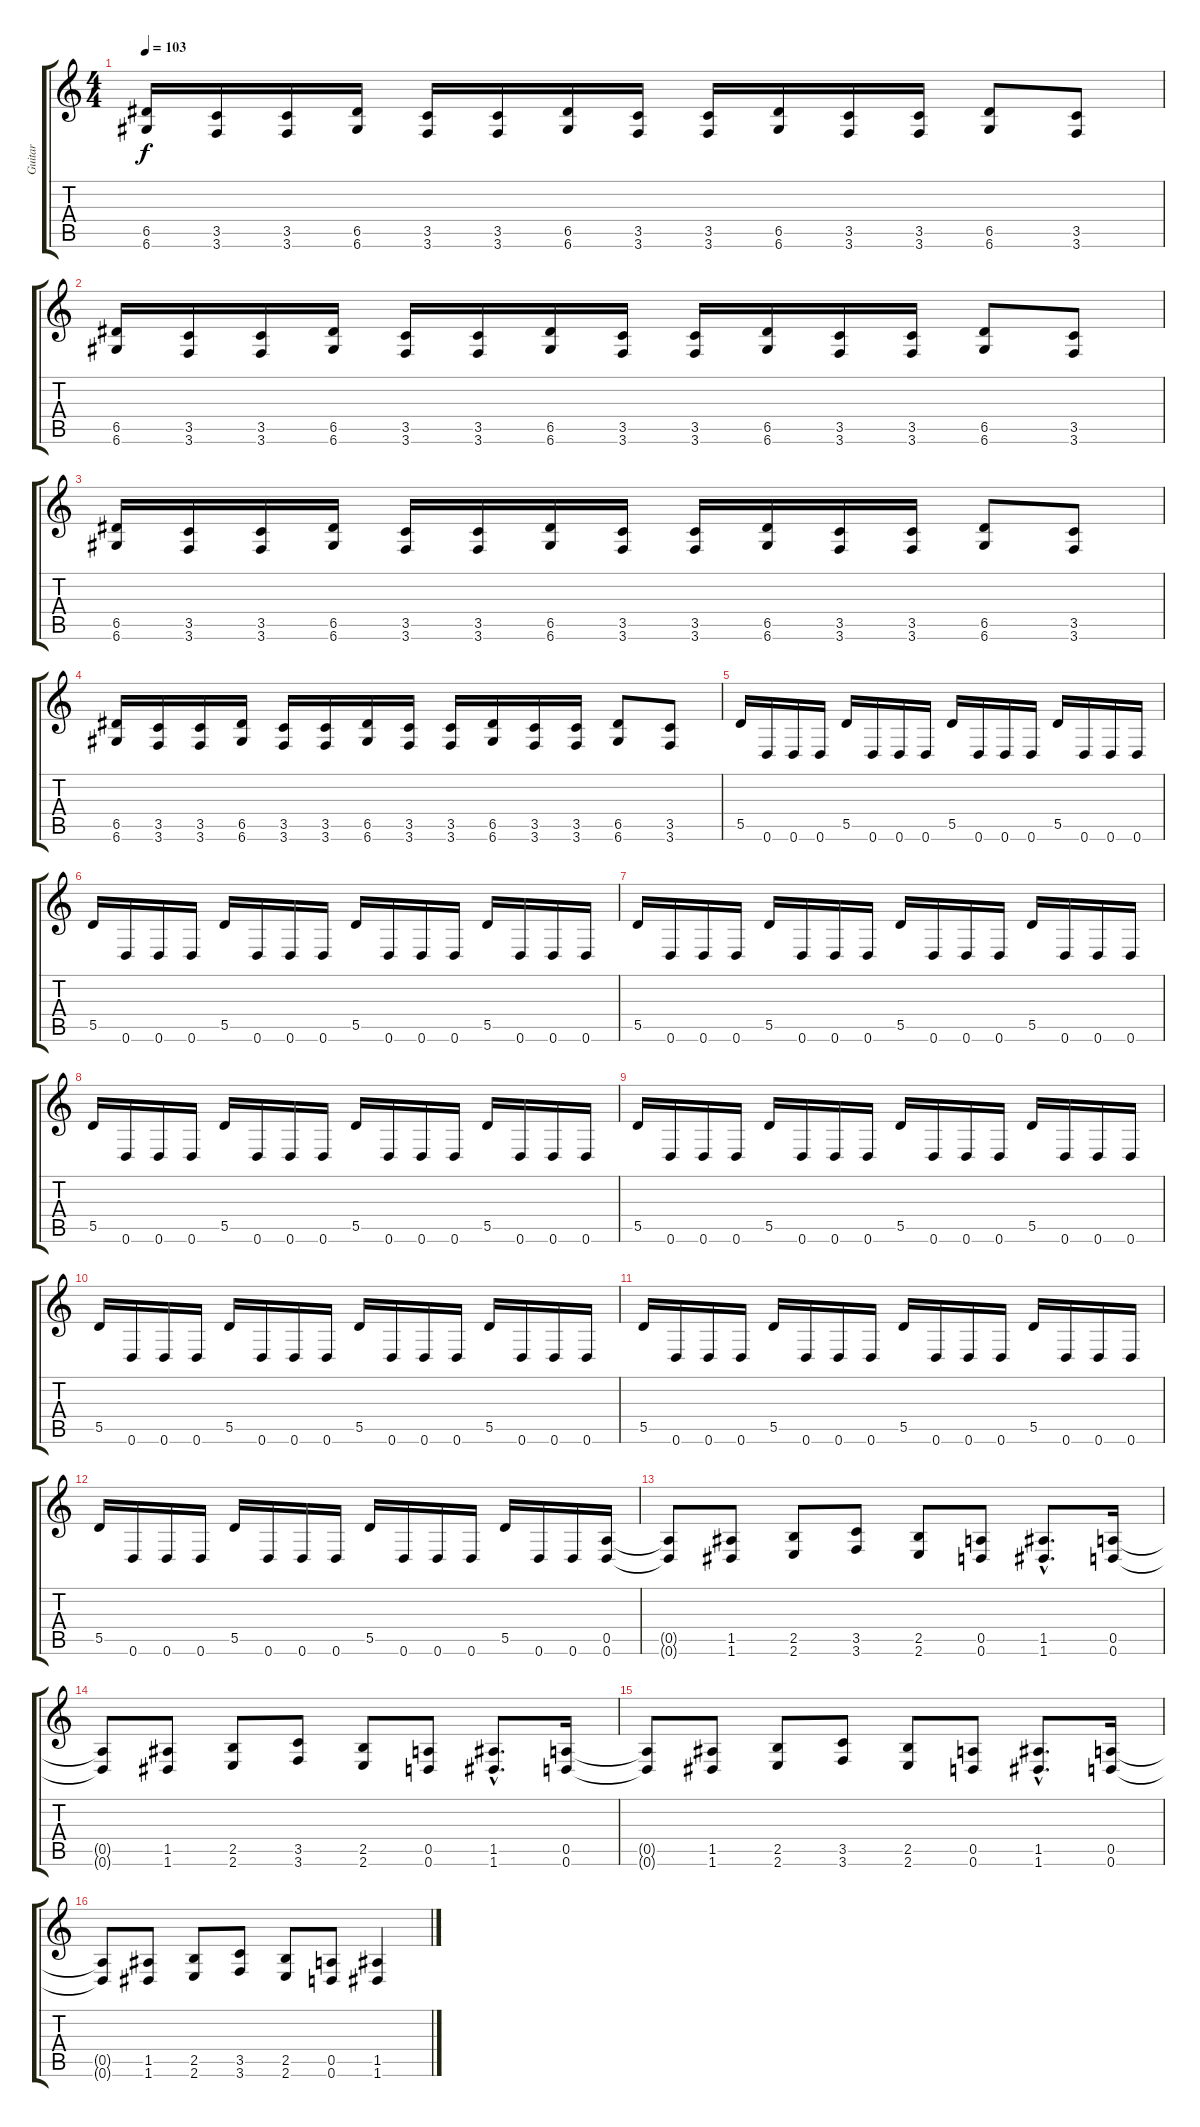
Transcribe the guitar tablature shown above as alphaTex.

\track ("Guitar" "Guitar") {instrument distortionguitar}
\staff {score tabs}
\tuning (E4 B3 G3 D3 A2 D2) {hide}
\ts (4 4)
\tempo 103
\clef g2
\ks c
(6.5 6.6).16{dy f instrument distortionguitar} (3.5 3.6).16 (3.5 3.6).16 (6.5 6.6).16 (3.5 3.6).16 (3.5 3.6).16 (6.5 6.6).16 (3.5 3.6).16 (3.5 3.6).16 (6.5 6.6).16 (3.5 3.6).16 (3.5 3.6).16 (6.5 6.6).8 (3.5 3.6).8 |
(6.5 6.6).16 (3.5 3.6).16 (3.5 3.6).16 (6.5 6.6).16 (3.5 3.6).16 (3.5 3.6).16 (6.5 6.6).16 (3.5 3.6).16 (3.5 3.6).16 (6.5 6.6).16 (3.5 3.6).16 (3.5 3.6).16 (6.5 6.6).8 (3.5 3.6).8 |
(6.5 6.6).16 (3.5 3.6).16 (3.5 3.6).16 (6.5 6.6).16 (3.5 3.6).16 (3.5 3.6).16 (6.5 6.6).16 (3.5 3.6).16 (3.5 3.6).16 (6.5 6.6).16 (3.5 3.6).16 (3.5 3.6).16 (6.5 6.6).8 (3.5 3.6).8 |
(6.5 6.6).16 (3.5 3.6).16 (3.5 3.6).16 (6.5 6.6).16 (3.5 3.6).16 (3.5 3.6).16 (6.5 6.6).16 (3.5 3.6).16 (3.5 3.6).16 (6.5 6.6).16 (3.5 3.6).16 (3.5 3.6).16 (6.5 6.6).8 (3.5 3.6).8 |
5.5.16 0.6.16 0.6.16 0.6.16 5.5.16 0.6.16 0.6.16 0.6.16 5.5.16 0.6.16 0.6.16 0.6.16 5.5.16 0.6.16 0.6.16 0.6.16 |
5.5.16 0.6.16 0.6.16 0.6.16 5.5.16 0.6.16 0.6.16 0.6.16 5.5.16 0.6.16 0.6.16 0.6.16 5.5.16 0.6.16 0.6.16 0.6.16 |
5.5.16 0.6.16 0.6.16 0.6.16 5.5.16 0.6.16 0.6.16 0.6.16 5.5.16 0.6.16 0.6.16 0.6.16 5.5.16 0.6.16 0.6.16 0.6.16 |
5.5.16 0.6.16 0.6.16 0.6.16 5.5.16 0.6.16 0.6.16 0.6.16 5.5.16 0.6.16 0.6.16 0.6.16 5.5.16 0.6.16 0.6.16 0.6.16 |
5.5.16 0.6.16 0.6.16 0.6.16 5.5.16 0.6.16 0.6.16 0.6.16 5.5.16 0.6.16 0.6.16 0.6.16 5.5.16 0.6.16 0.6.16 0.6.16 |
5.5.16 0.6.16 0.6.16 0.6.16 5.5.16 0.6.16 0.6.16 0.6.16 5.5.16 0.6.16 0.6.16 0.6.16 5.5.16 0.6.16 0.6.16 0.6.16 |
5.5.16 0.6.16 0.6.16 0.6.16 5.5.16 0.6.16 0.6.16 0.6.16 5.5.16 0.6.16 0.6.16 0.6.16 5.5.16 0.6.16 0.6.16 0.6.16 |
5.5.16 0.6.16 0.6.16 0.6.16 5.5.16 0.6.16 0.6.16 0.6.16 5.5.16 0.6.16 0.6.16 0.6.16 5.5.16 0.6.16 0.6.16 (0.5 0.6).16 |
(0.5{t} 0.6{t}).8 (1.5 1.6).8 (2.5 2.6).8 (3.5 3.6).8 (2.5 2.6).8 (0.5 0.6).8 (1.5{hac} 1.6{hac}).8{d} (0.5 0.6).16 |
(0.5{t} 0.6{t}).8 (1.5 1.6).8 (2.5 2.6).8 (3.5 3.6).8 (2.5 2.6).8 (0.5 0.6).8 (1.5{hac} 1.6{hac}).8{d} (0.5 0.6).16 |
(0.5{t} 0.6{t}).8 (1.5 1.6).8 (2.5 2.6).8 (3.5 3.6).8 (2.5 2.6).8 (0.5 0.6).8 (1.5{hac} 1.6{hac}).8{d} (0.5 0.6).16 |
(0.5{t} 0.6{t}).8 (1.5 1.6).8 (2.5 2.6).8 (3.5 3.6).8 (2.5 2.6).8 (0.5 0.6).8 (1.5 1.6).4
